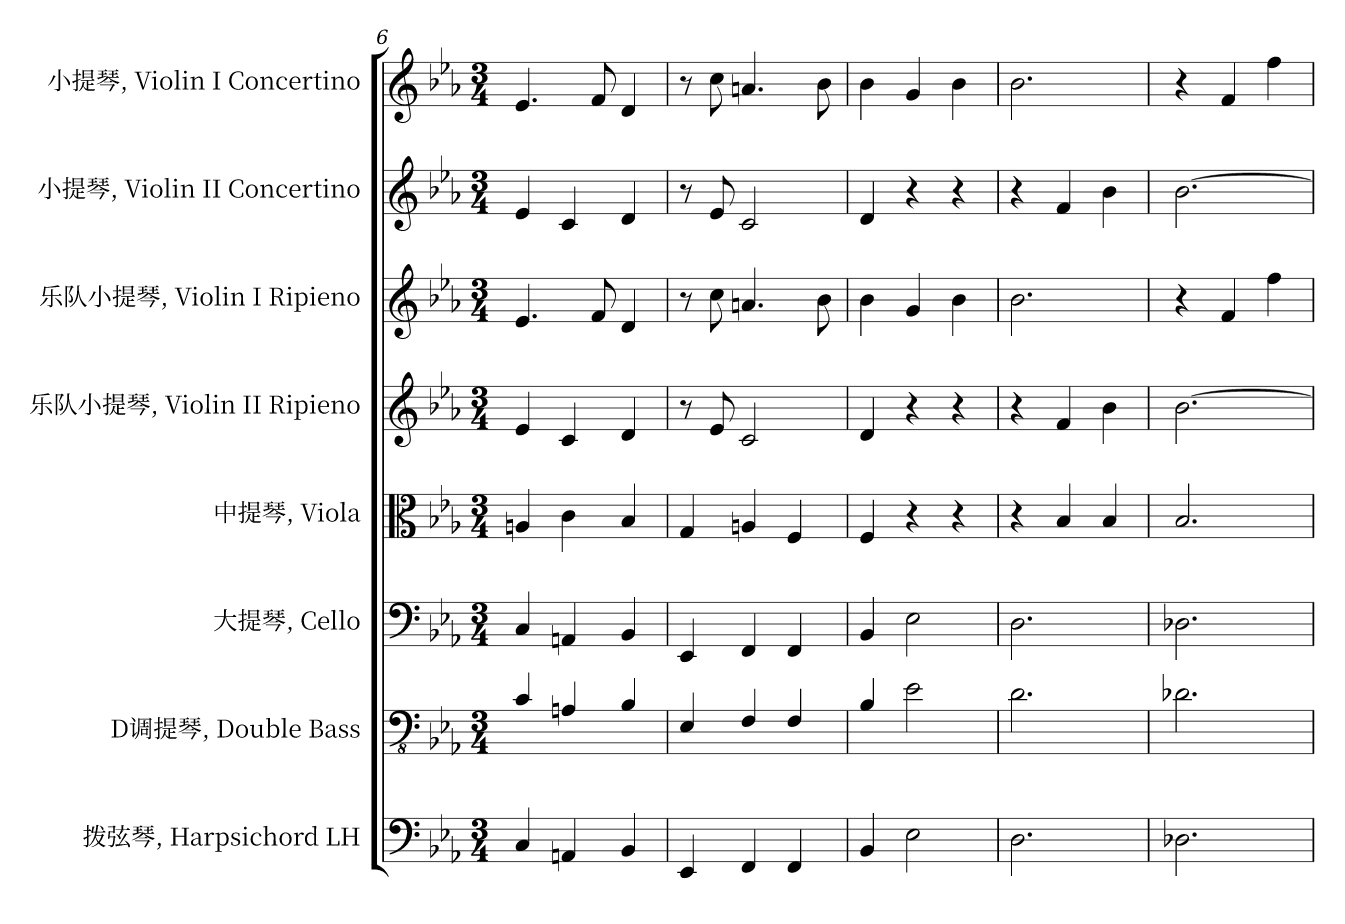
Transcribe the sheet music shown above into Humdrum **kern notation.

**kern	**kern	**kern	**kern	**kern	**kern	**kern	**kern
*part8	*part7	*part6	*part5	*part4	*part3	*part2	*part1
*staff8	*staff7	*staff6	*staff5	*staff4	*staff3	*staff2	*staff1
*I"拨弦琴, Harpsichord LH	*I"D调提琴, Double Bass	*I"大提琴, Cello	*I"中提琴, Viola	*I"乐队小提琴, Violin II Ripieno	*I"乐队小提琴, Violin I Ripieno	*I"小提琴, Violin II Concertino	*I"小提琴, Violin I Concertino
*I'Hch.	*	*	*I'Vla.	*	*	*I'Vln.	*I'Vln.
*clefF4	*clefFv4	*clefF4	*clefC3	*clefG2	*clefG2	*clefG2	*clefG2
*	*ITrd7c12	*	*	*	*	*	*
*k[b-e-a-]	*k[b-e-a-]	*k[b-e-a-]	*k[b-e-a-]	*k[b-e-a-]	*k[b-e-a-]	*k[b-e-a-]	*k[b-e-a-]
*M3/4	*M3/4	*M3/4	*M3/4	*M3/4	*M3/4	*M3/4	*M3/4
=6	=6	=6	=6	=6	=6	=6	=6
4C/	4CC/	4C/	4An/	4e-/	4.e-/	4e-/	4.e-/
4AAn/	4AAAn/	4AAn/	4c\	4c/	.	4c/	.
.	.	.	.	.	8f/	.	8f/
4BB-/	4BBB-/	4BB-/	4B-/	4d/	4d/	4d/	4d/
!!LO:PB:g=z
=7	=7	=7	=7	=7	=7	=7	=7
4EE-/	4EEE-/	4EE-/	4G/	8r	8r	8r	8r
.	.	.	.	8e-/	8cc\	8e-/	8cc\
4FF/	4FFF/	4FF/	4An/	2c/	4.an/	2c/	4.an/
4FF/	4FFF/	4FF/	4F/	.	.	.	.
.	.	.	.	.	8b-\	.	8b-\
=8	=8	=8	=8	=8	=8	=8	=8
4BB-/	4BBB-/	4BB-/	4F/	4d/	4b-\	4d/	4b-\
2E-\	2EE-\	2E-\	4r	4r	4g/	4r	4g/
.	.	.	4r	4r	4b-\	4r	4b-\
=9	=9	=9	=9	=9	=9	=9	=9
2.D\	2.DD\	2.D\	4r	4r	2.b-\	4r	2.b-\
.	.	.	4B-/	4f/	.	4f/	.
.	.	.	4B-/	4b-\	.	4b-\	.
=10	=10	=10	=10	=10	=10	=10	=10
2.D-X\	2.DD-X\	2.D-X\	2.B-/	[2.b-\	4r	[2.b-\	4r
.	.	.	.	.	4f/	.	4f/
.	.	.	.	.	4ff\	.	4ff\
=	=	=	=	=	=	=	=
*-	*-	*-	*-	*-	*-	*-	*-
